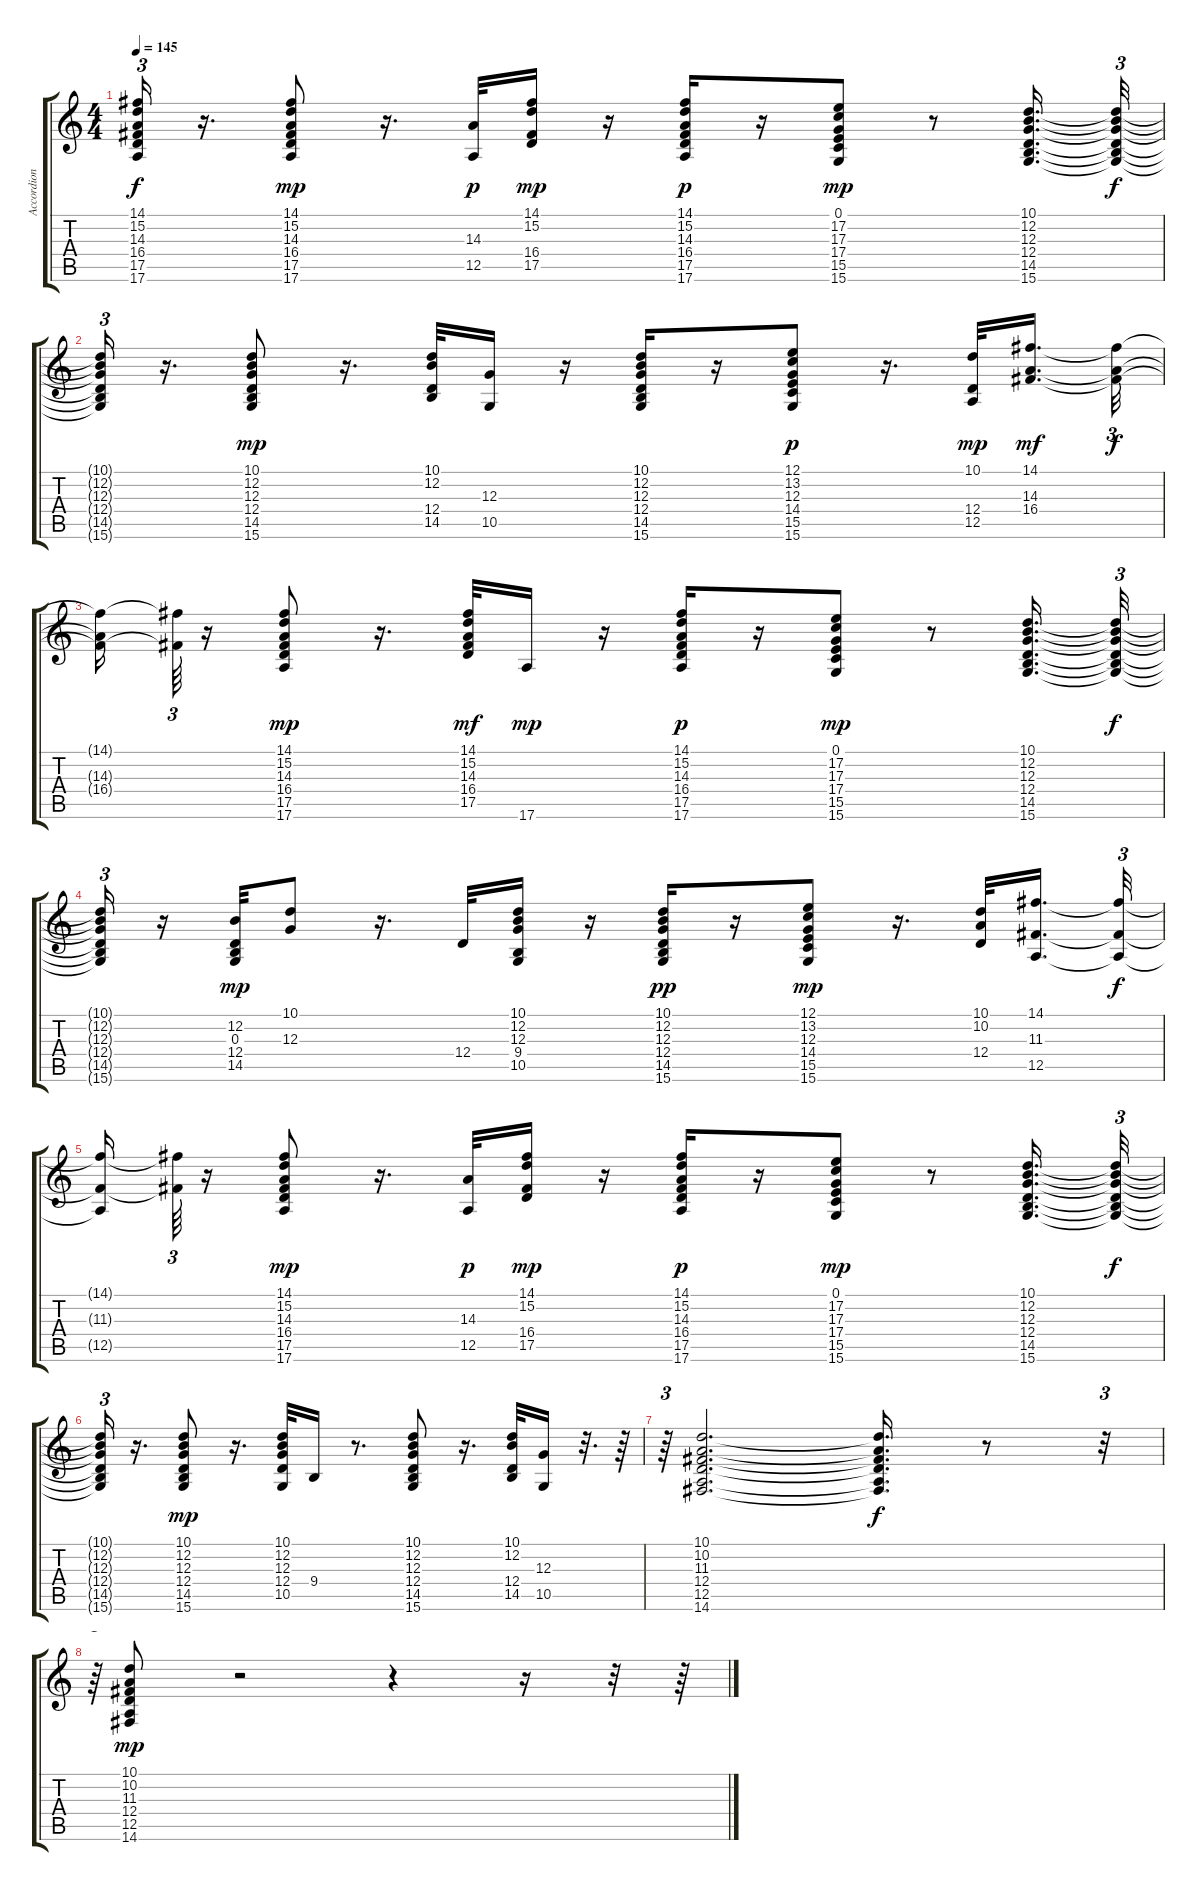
\track ("Accordion" "Accordion") {instrument accordion}
\staff {score tabs}
\tuning (E4 B3 G3 D3 A2 E2) {hide}
\ts (4 4)
\tempo 145
\clef g2
\ks c
(14.1{t} 15.2{t} 14.3{t} 16.4{t} 17.5{t} 17.6{t}).16{tu (3 2) dy f} r.16{d} (14.1 15.2 14.3 16.4 17.5 17.6).8{dy mp} r.16{d} (14.3 12.5).32{dy p} (14.1 15.2 16.4 17.5).16{dy mp} r.16 (14.1 15.2 14.3 16.4 17.5 17.6).16{dy p} r.16 (0.1 17.2 17.3 17.4 15.5 15.6).8{dy mp} r.8 (10.1 12.2 12.3 12.4 14.5 15.6).16{d} (10.1{t} 12.2{t} 12.3{t} 12.4{t} 14.5{t} 15.6{t}).32{tu (3 2) dy f} |
(10.1{t} 12.2{t} 12.3{t} 12.4{t} 14.5{t} 15.6{t}).16{tu (3 2)} r.16{d} (10.1 12.2 12.3 12.4 14.5 15.6).8{dy mp} r.16{d} (10.1 12.2 12.4 14.5).32 (12.3 10.5).16 r.16 (10.1 12.2 12.3 12.4 14.5 15.6).16 r.16 (12.1 13.2 12.3 14.4 15.5 15.6).8{dy p} r.16{d} (10.1 12.4 12.5).32{dy mp} (14.1 14.3 16.4).16{d dy mf} (14.1{t} 14.3{t} 16.4{t}).32{tu (3 2) dy f} |
(14.1{t} 14.3{t} 16.4{t}).16 (14.1{t} 16.4{t}).64{tu (3 2)} r.16 (14.1 15.2 14.3 16.4 17.5 17.6).8{dy mp} r.16{d} (14.1 15.2 14.3 16.4 17.5).32{dy mf} 17.6.16{dy mp} r.16 (14.1 15.2 14.3 16.4 17.5 17.6).16{dy p} r.16 (0.1 17.2 17.3 17.4 15.5 15.6).8{dy mp} r.8 (10.1 12.2 12.3 12.4 14.5 15.6).16{d} (10.1{t} 12.2{t} 12.3{t} 12.4{t} 14.5{t} 15.6{t}).32{tu (3 2) dy f} |
(10.1{t} 12.2{t} 12.3{t} 12.4{t} 14.5{t} 15.6{t}).16{tu (3 2)} r.16 (12.2 0.3 12.4 14.5).32{dy mp} (10.1 12.3).8 r.16{d} 12.4.32 (10.1 12.2 12.3 9.4 10.5).16 r.16 (10.1 12.2 12.3 12.4 14.5 15.6).16{dy pp} r.16 (12.1 13.2 12.3 14.4 15.5 15.6).8{dy mp} r.16{d} (10.1 10.2 12.4).32 (14.1 11.3 12.5).16{d} (14.1{t} 11.3{t} 12.5{t}).32{tu (3 2) dy f} |
(14.1{t} 11.3{t} 12.5{t}).16 (14.1{t} 11.3{t}).64{tu (3 2)} r.16 (14.1 15.2 14.3 16.4 17.5 17.6).8{dy mp} r.16{d} (14.3 12.5).32{dy p} (14.1 15.2 16.4 17.5).16{dy mp} r.16 (14.1 15.2 14.3 16.4 17.5 17.6).16{dy p} r.16 (0.1 17.2 17.3 17.4 15.5 15.6).8{dy mp} r.8 (10.1 12.2 12.3 12.4 14.5 15.6).16{d} (10.1{t} 12.2{t} 12.3{t} 12.4{t} 14.5{t} 15.6{t}).32{tu (3 2) dy f} |
(10.1{t} 12.2{t} 12.3{t} 12.4{t} 14.5{t} 15.6{t}).16{tu (3 2)} r.16{d} (10.1 12.2 12.3 12.4 14.5 15.6).8{dy mp} r.16{d} (10.1 12.2 12.3 12.4 10.5).32 9.4.16 r.8{d} (10.1 12.2 12.3 12.4 14.5 15.6).8 r.16{d} (10.1 12.2 12.4 14.5).32 (12.3 10.5).16 r.32{d} r.64 |
r.64{tu (3 2)} (10.1 10.2 11.3 12.4 12.5 14.6).2{d} (10.1{t} 10.2{t} 11.3{t} 12.4{t} 12.5{t} 14.6{t}).16{d dy f} r.8 r.32{tu (3 2)} |
r.64{tu (3 2)} (10.1 10.2 11.3 12.4 12.5 14.6).8{dy mp} r.2 r.4 r.16 r.32 r.64
